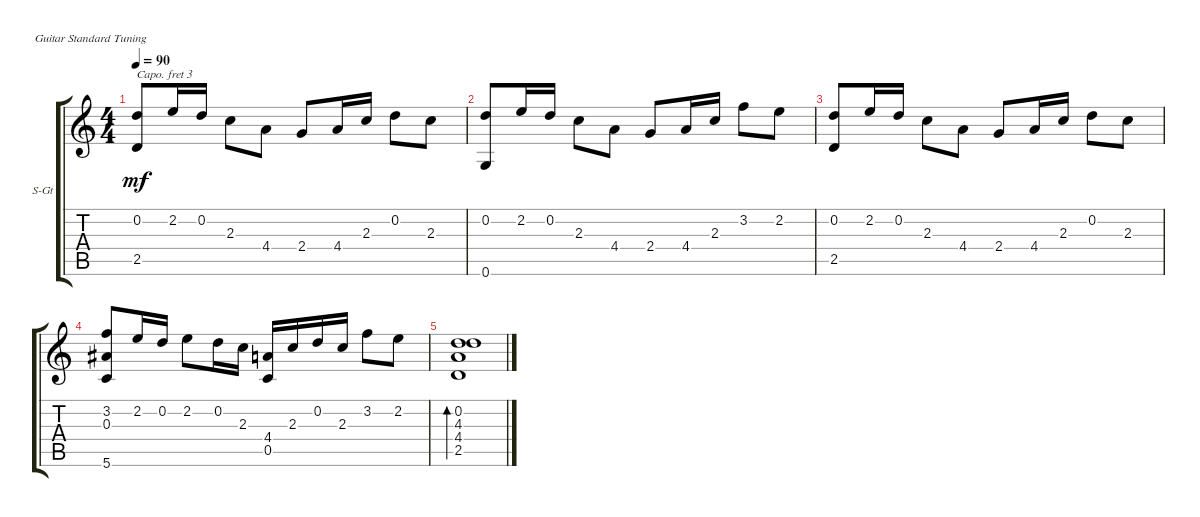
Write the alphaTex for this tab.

\defaultSystemsLayout 4
\bracketExtendMode groupsimilarinstruments
\firstSystemTrackNameOrientation horizontal
\otherSystemsTrackNameOrientation horizontal
\track ("Acoustic" "S-Gt") {instrument acousticguitarsteel}
\staff {score tabs}
\capo 3
\tuning (E4 B3 G3 D3 A2 E2)
\ts (4 4)
\tempo 90
\clef g2
\ks c
(0.2 2.5).8{dy mf} 2.2.16 0.2.16 2.3.8 4.4.8 2.4.8 4.4.16 2.3.16 0.2.8 2.3.8 |
(0.2 0.6).8 2.2.16 0.2.16 2.3.8 4.4.8 2.4.8 4.4.16 2.3.16 3.2.8 2.2.8 |
(0.2 2.5).8 2.2.16 0.2.16 2.3.8 4.4.8 2.4.8 4.4.16 2.3.16 0.2.8 2.3.8 |
(3.2 0.3 5.6).8 2.2.16 0.2.16 2.2.8 0.2.16 2.3.16 (4.4 0.5).16 2.3.16 0.2.16 2.3.16 3.2.8 2.2.8 |
(4.3 4.4 2.5 0.2).1{bd 95}
